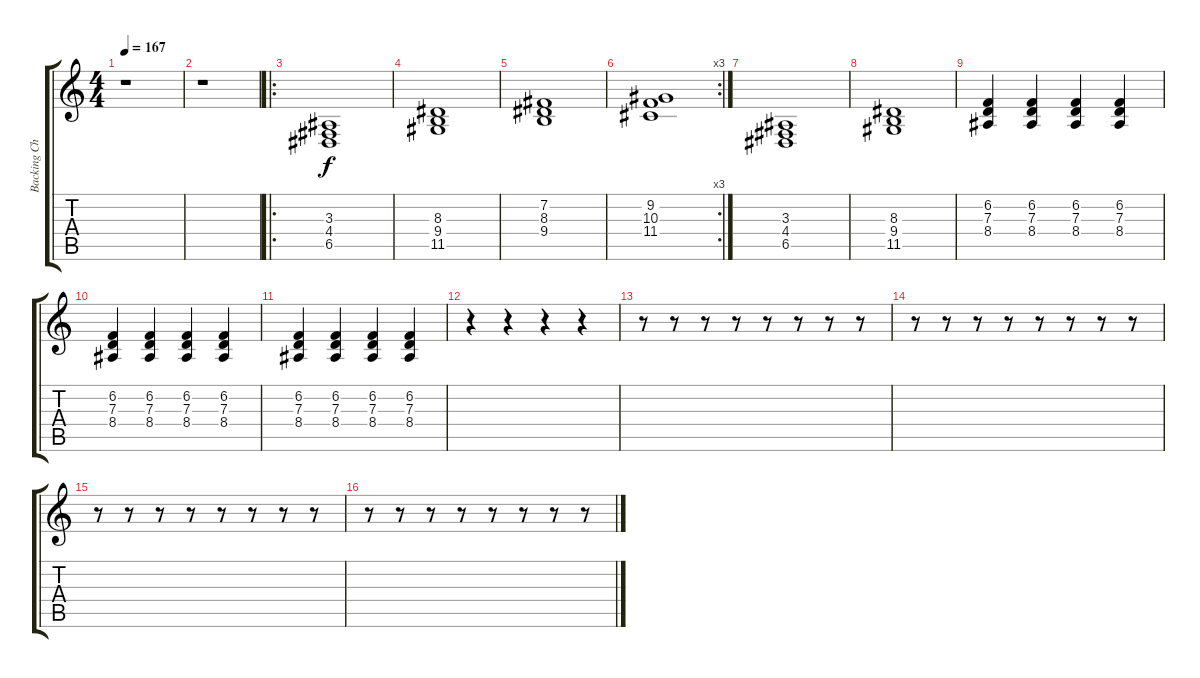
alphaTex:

\track ("Backing Chords" "Backing Ch") {instrument stringensemble1}
\staff {score tabs}
\tuning (E4 B3 G3 D3 A2 E2) {hide}
\ts (4 4)
\tempo 167
\clef g2
\ks c
r.1{dy f} |
r.1 |
\ro
(3.3 4.4 6.5).1 |
(8.3 9.4 11.5).1 |
(7.2 8.3 9.4).1 |
\rc 3
(9.2 10.3 11.4).1 |
(3.3 4.4 6.5).1 |
(8.3 9.4 11.5).1 |
(6.2 7.3 8.4).4 (6.2 7.3 8.4).4 (6.2 7.3 8.4).4 (6.2 7.3 8.4).4 |
(6.2 7.3 8.4).4 (6.2 7.3 8.4).4 (6.2 7.3 8.4).4 (6.2 7.3 8.4).4 |
(6.2 7.3 8.4).4 (6.2 7.3 8.4).4 (6.2 7.3 8.4).4 (6.2 7.3 8.4).4 |
r.4 r.4 r.4 r.4 |
r.8 r.8 r.8 r.8 r.8 r.8 r.8 r.8 |
r.8 r.8 r.8 r.8 r.8 r.8 r.8 r.8 |
r.8 r.8 r.8 r.8 r.8 r.8 r.8 r.8 |
r.8 r.8 r.8 r.8 r.8 r.8 r.8 r.8
